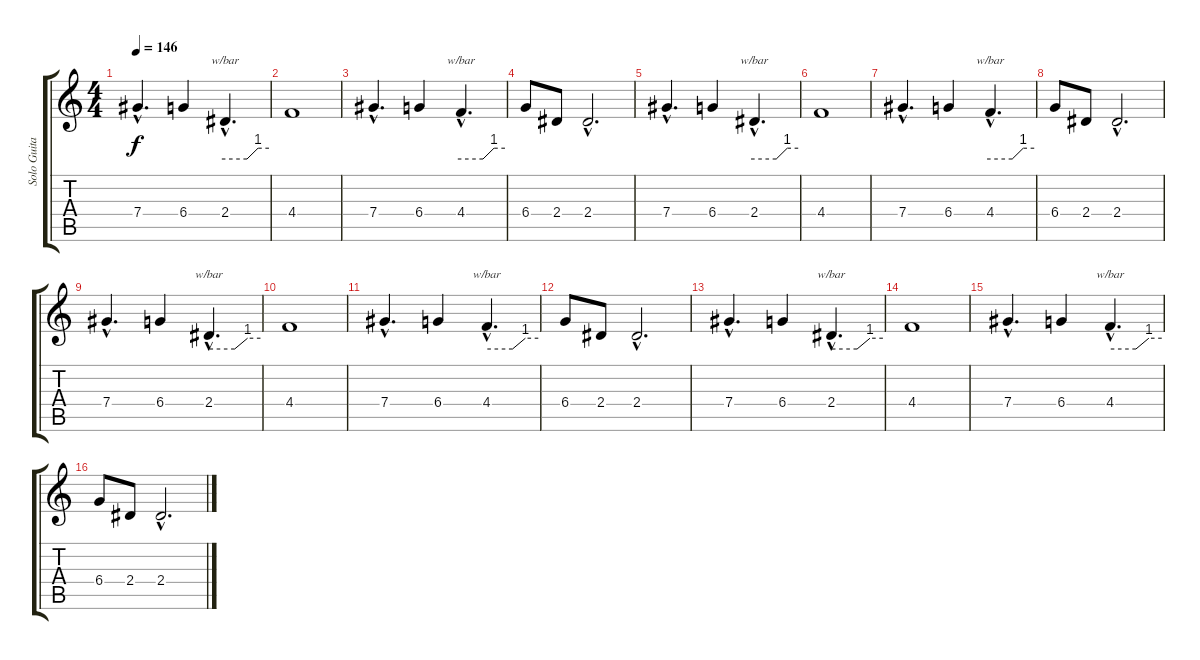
\track ("Solo Guitar" "Solo Guita") {instrument distortionguitar}
\staff {score tabs}
\tuning (Eb4 Bb3 Gb3 Db3 Ab2 Eb2) {hide}
\ts (4 4)
\tempo 146
\clef g2
\ks c
7.4{hac}.4{d dy f} 6.4.4 2.4{hac}.4{d tbe (custom default 0 0 30 0 45 4 60 4)} |
4.4.1 |
7.4{hac}.4{d} 6.4.4 4.4{hac}.4{d tbe (custom default 0 0 30 0 45 4 60 4)} |
6.4.8 2.4.8 2.4{hac}.2{d} |
7.4{hac}.4{d} 6.4.4 2.4{hac}.4{d tbe (custom default 0 0 30 0 45 4 60 4)} |
4.4.1 |
7.4{hac}.4{d} 6.4.4 4.4{hac}.4{d tbe (custom default 0 0 30 0 45 4 60 4)} |
6.4.8 2.4.8 2.4{hac}.2{d} |
7.4{hac}.4{d} 6.4.4 2.4{hac}.4{d tbe (custom default 0 0 30 0 45 4 60 4)} |
4.4.1 |
7.4{hac}.4{d} 6.4.4 4.4{hac}.4{d tbe (custom default 0 0 30 0 45 4 60 4)} |
6.4.8 2.4.8 2.4{hac}.2{d} |
7.4{hac}.4{d} 6.4.4 2.4{hac}.4{d tbe (custom default 0 0 30 0 45 4 60 4)} |
4.4.1 |
7.4{hac}.4{d} 6.4.4 4.4{hac}.4{d tbe (custom default 0 0 30 0 45 4 60 4)} |
6.4.8 2.4.8 2.4{hac}.2{d}
